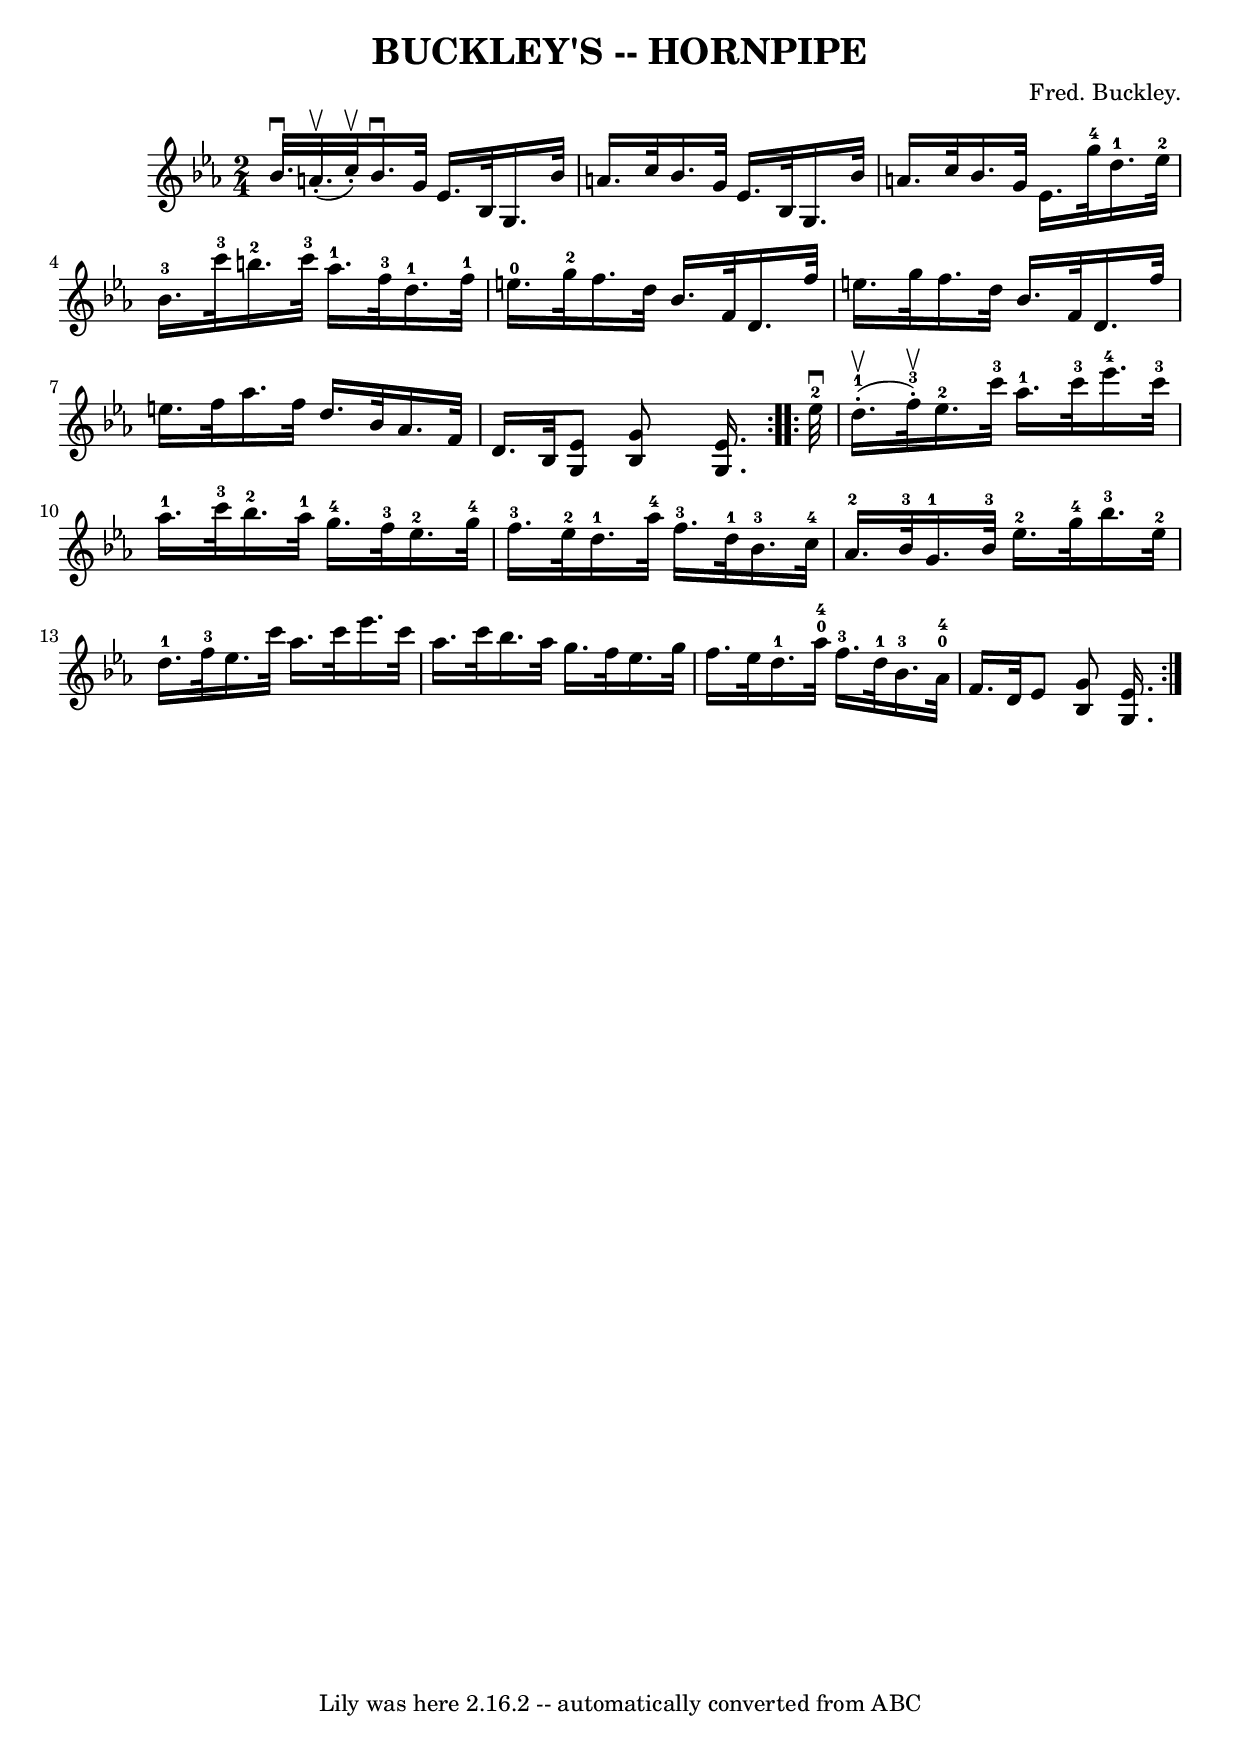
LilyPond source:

\version "2.7.40"
\include "Mammoth.ily"
\header {
	book = "Ryan's Mammoth Collection of Fiddle Tunes"
	composer = "Fred. Buckley."
	crossRefNumber = "1"
	footnotes = "\\\\\\\\N: The combined \"4\" and \"0\" in bars 11 and 15 is a mystery."
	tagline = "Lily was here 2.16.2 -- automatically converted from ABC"
	title = "BUCKLEY'S -- HORNPIPE"
}
voicedefault =  {
\set Score.defaultBarType = "empty"

\repeat volta 2 {
\time 2/4 \key ees \major % %staffsep 50
 bes'32.^\downbow a'32. (^\upbow-. c''32^\upbow-.)       |
   
bes'16.^\downbow g'32 ees'16. bes32 g16. bes'32 a'16.    
c''32    |
 bes'16. g'32 ees'16. bes32 g16. bes'32    
a'16. c''32        |
 bes'16. g'32 ees'16. g''32-4     
d''16.-1 ees''32-2 bes'16.-3 c'''32-3   |
 b''16. 
-2 c'''32-3 aes''16.-1 f''32-3 d''16.-1 f''32-1   
e''16.-0 g''32-2   |
     |
 f''16. d''32 bes'16.   
 f'32 d'16. f''32 e''16. g''32    |
 f''16. d''32    
bes'16. f'32 d'16. f''32 e''16. f''32        |
 aes''16. 
 f''32 d''16. bes'32 aes'16. f'32 d'16. bes32    |
 
<< ees'8 g8   >> << g'8 bes16   >> << ees'16. g16.   >>   }     
\repeat volta 2 { ees''32-2^\downbow d''16.-1(^\upbow-. f''32 
-3^\upbow-.)       |
 ees''16.-2 c'''32-3 aes''16.-1 
 c'''32-3 ees'''16.-4 c'''32-3 aes''16.-1 c'''32-3    
   |
 bes''16.-2 aes''32-1 g''16.-4 f''32-3     
ees''16.-2 g''32-4 f''16.-3 ees''32-2       |
     
d''16.-1 aes''32-4 f''16.-3 d''32-1 bes'16.-3 c''32 
-4 aes'16.-2 bes'32-3       |
 g'16.-1 bes'32-3   
ees''16.-2 g''32-4 bes''16.-3 ees''32-2 d''16.-1   
f''32-3   |
     |
 ees''16. c'''32 aes''16. c'''32   
 ees'''16. c'''32 aes''16. c'''32    |
 bes''16. aes''32    
g''16. f''32 ees''16. g''32 f''16. ees''32        |
     
d''16.-1 aes''32-0-4 f''16.-3 d''32-1   |
     
bes'16.-3 aes'32-0-4 f'16. d'32    |
 ees'8  << g'8  
 bes8   >> << ees'16. g16.   >>   }   
}

\score{
    <<

	\context Staff="default"
	{
	    \voicedefault 
	}

    >>
	\layout {
	}
	\midi {}
}
